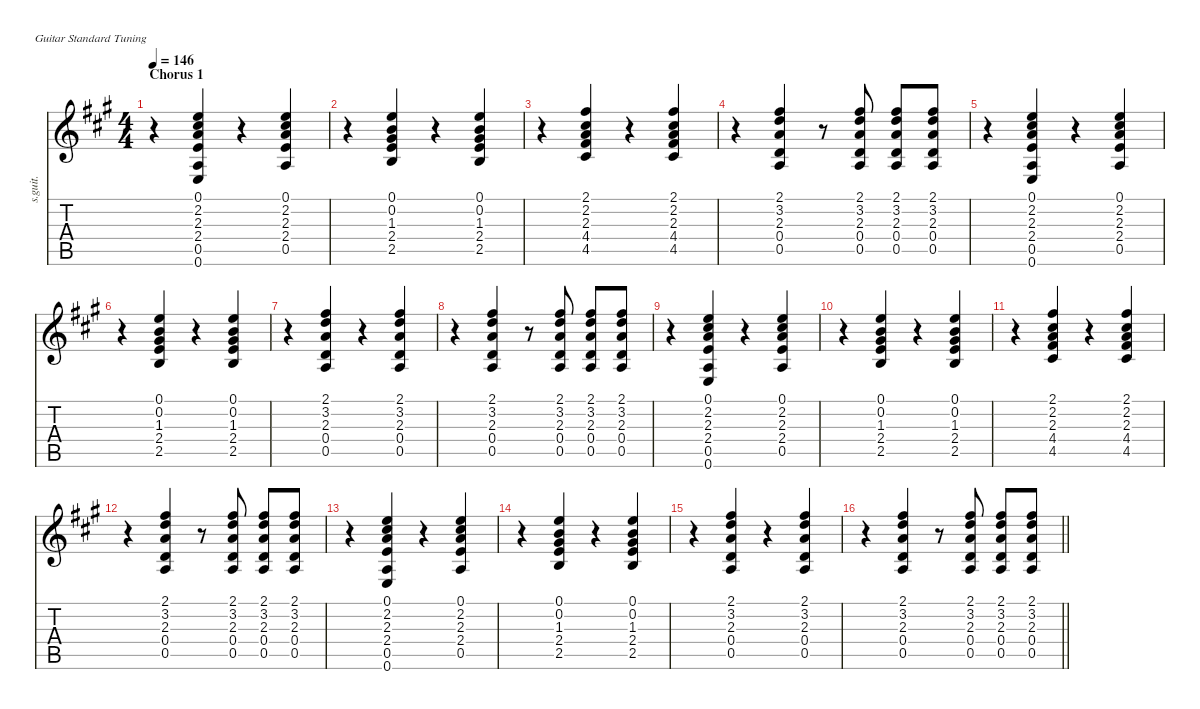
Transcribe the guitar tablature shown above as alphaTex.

\defaultSystemsLayout 4
\hideDynamics
\bracketExtendMode nobrackets
\otherSystemsTrackNameOrientation horizontal
\track ("Guitar" "s.guit.") {defaultSystemsLayout 8 instrument acousticguitarsteel}
\staff {score tabs}
\tuning (E4 B3 G3 D3 A2 E2)
\ts (4 4)
\section ("" "Chorus 1")
\tempo 146
\clef g2
\ks a
r.4{dy f beam Down} (0.1{acc forcenatural} 2.2{acc #} 2.3{acc forcenatural} 2.4{acc forcenatural} 0.5{acc forcenatural} 0.6{acc forcenatural}).4{beam Up} r.4{beam Up} (0.1{acc forcenatural} 2.2{acc #} 2.3{acc forcenatural} 2.4{acc forcenatural} 0.5{acc forcenatural}).4{beam Up} |
r.4{beam Down} (0.1{acc forcenatural} 0.2{acc forcenatural} 1.3{acc #} 2.4{acc forcenatural} 2.5{acc forcenatural}).4{beam Up} r.4{beam Up} (0.1{acc forcenatural} 0.2{acc forcenatural} 1.3{acc #} 2.4{acc forcenatural} 2.5{acc forcenatural}).4{beam Up} |
r.4{beam Down} (2.1{acc #} 2.2{acc #} 2.3{acc forcenatural} 4.4{acc #} 4.5{acc #}).4{beam Up} r.4{beam Up} (2.1{acc #} 2.2{acc #} 2.3{acc forcenatural} 4.4{acc #} 4.5{acc #}).4{beam Up} |
r.4{beam Down} (2.1{acc #} 3.2{acc forcenatural} 2.3{acc forcenatural} 0.4{acc forcenatural} 0.5{acc forcenatural}).4{beam Up} r.8{beam Up} (2.1{acc #} 3.2{acc forcenatural} 2.3{acc forcenatural} 0.4{acc forcenatural} 0.5{acc forcenatural}).8{beam Up} (2.1{acc #} 3.2{acc forcenatural} 2.3{acc forcenatural} 0.4{acc forcenatural} 0.5{acc forcenatural}).8{beam Up} (2.1{acc #} 3.2{acc forcenatural} 2.3{acc forcenatural} 0.4{acc forcenatural} 0.5{acc forcenatural}).8{beam Up} |
r.4{beam Down} (0.1{acc forcenatural} 2.2{acc #} 2.3{acc forcenatural} 2.4{acc forcenatural} 0.5{acc forcenatural} 0.6{acc forcenatural}).4{beam Up} r.4{beam Up} (0.1{acc forcenatural} 2.2{acc #} 2.3{acc forcenatural} 2.4{acc forcenatural} 0.5{acc forcenatural}).4{beam Up} |
r.4{beam Down} (0.1{acc forcenatural} 0.2{acc forcenatural} 1.3{acc #} 2.4{acc forcenatural} 2.5{acc forcenatural}).4{beam Up} r.4{beam Up} (0.1{acc forcenatural} 0.2{acc forcenatural} 1.3{acc #} 2.4{acc forcenatural} 2.5{acc forcenatural}).4{beam Up} |
r.4{beam Down} (2.1{acc #} 3.2{acc forcenatural} 2.3{acc forcenatural} 0.4{acc forcenatural} 0.5{acc forcenatural}).4{beam Up} r.4{beam Up} (2.1{acc #} 3.2{acc forcenatural} 2.3{acc forcenatural} 0.4{acc forcenatural} 0.5{acc forcenatural}).4{beam Up} |
r.4{beam Down} (2.1{acc #} 3.2{acc forcenatural} 2.3{acc forcenatural} 0.4{acc forcenatural} 0.5{acc forcenatural}).4{beam Up} r.8{beam Up} (2.1{acc #} 3.2{acc forcenatural} 2.3{acc forcenatural} 0.4{acc forcenatural} 0.5{acc forcenatural}).8{beam Up} (2.1{acc #} 3.2{acc forcenatural} 2.3{acc forcenatural} 0.4{acc forcenatural} 0.5{acc forcenatural}).8{beam Up} (2.1{acc #} 3.2{acc forcenatural} 2.3{acc forcenatural} 0.4{acc forcenatural} 0.5{acc forcenatural}).8{beam Up} |
r.4{beam Down} (0.1{acc forcenatural} 2.2{acc #} 2.3{acc forcenatural} 2.4{acc forcenatural} 0.5{acc forcenatural} 0.6{acc forcenatural}).4{beam Up} r.4{beam Up} (0.1{acc forcenatural} 2.2{acc #} 2.3{acc forcenatural} 2.4{acc forcenatural} 0.5{acc forcenatural}).4{beam Up} |
r.4{beam Down} (0.1{acc forcenatural} 0.2{acc forcenatural} 1.3{acc #} 2.4{acc forcenatural} 2.5{acc forcenatural}).4{beam Up} r.4{beam Up} (0.1{acc forcenatural} 0.2{acc forcenatural} 1.3{acc #} 2.4{acc forcenatural} 2.5{acc forcenatural}).4{beam Up} |
r.4{beam Down} (2.1{acc #} 2.2{acc #} 2.3{acc forcenatural} 4.4{acc #} 4.5{acc #}).4{beam Up} r.4{beam Up} (2.1{acc #} 2.2{acc #} 2.3{acc forcenatural} 4.4{acc #} 4.5{acc #}).4{beam Up} |
r.4{beam Down} (2.1{acc #} 3.2{acc forcenatural} 2.3{acc forcenatural} 0.4{acc forcenatural} 0.5{acc forcenatural}).4{beam Up} r.8{beam Up} (2.1{acc #} 3.2{acc forcenatural} 2.3{acc forcenatural} 0.4{acc forcenatural} 0.5{acc forcenatural}).8{beam Up} (2.1{acc #} 3.2{acc forcenatural} 2.3{acc forcenatural} 0.4{acc forcenatural} 0.5{acc forcenatural}).8{beam Up} (2.1{acc #} 3.2{acc forcenatural} 2.3{acc forcenatural} 0.4{acc forcenatural} 0.5{acc forcenatural}).8{beam Up} |
r.4{beam Down} (0.1{acc forcenatural} 2.2{acc #} 2.3{acc forcenatural} 2.4{acc forcenatural} 0.5{acc forcenatural} 0.6{acc forcenatural}).4{beam Up} r.4{beam Up} (0.1{acc forcenatural} 2.2{acc #} 2.3{acc forcenatural} 2.4{acc forcenatural} 0.5{acc forcenatural}).4{beam Up} |
r.4{beam Down} (0.1{acc forcenatural} 0.2{acc forcenatural} 1.3{acc #} 2.4{acc forcenatural} 2.5{acc forcenatural}).4{beam Up} r.4{beam Up} (0.1{acc forcenatural} 0.2{acc forcenatural} 1.3{acc #} 2.4{acc forcenatural} 2.5{acc forcenatural}).4{beam Up} |
r.4{beam Down} (2.1{acc #} 3.2{acc forcenatural} 2.3{acc forcenatural} 0.4{acc forcenatural} 0.5{acc forcenatural}).4{beam Up} r.4{beam Up} (2.1{acc #} 3.2{acc forcenatural} 2.3{acc forcenatural} 0.4{acc forcenatural} 0.5{acc forcenatural}).4{beam Up} |
\barLineRight lightlight
r.4{beam Down} (2.1{acc #} 3.2{acc forcenatural} 2.3{acc forcenatural} 0.4{acc forcenatural} 0.5{acc forcenatural}).4{beam Up} r.8{beam Up} (2.1{acc #} 3.2{acc forcenatural} 2.3{acc forcenatural} 0.4{acc forcenatural} 0.5{acc forcenatural}).8{beam Up} (2.1{acc #} 3.2{acc forcenatural} 2.3{acc forcenatural} 0.4{acc forcenatural} 0.5{acc forcenatural}).8{beam Up} (2.1{acc #} 3.2{acc forcenatural} 2.3{acc forcenatural} 0.4{acc forcenatural} 0.5{acc forcenatural}).8{beam Up}
